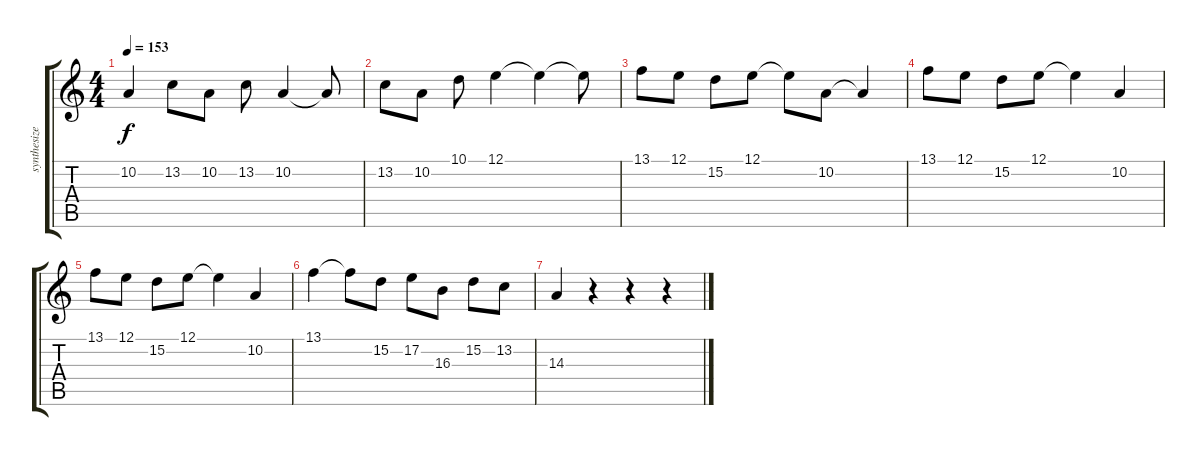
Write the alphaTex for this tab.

\track ("synthesizer" "synthesize") {instrument lead5charang}
\staff {score tabs}
\tuning (E4 B3 G3 D3 A2 E2) {hide}
\ts (4 4)
\tempo 153
\clef g2
\ks c
10.2.4{dy f} 13.2.8 10.2.8 13.2.8 10.2.4 10.2{t}.8 |
13.2.8 10.2.8 10.1.8 12.1.4 12.1{t}.4 12.1{t}.8 |
13.1.8 12.1.8 15.2.8 12.1.8 12.1{t}.8 10.2.8 10.2{t}.4 |
13.1.8 12.1.8 15.2.8 12.1.8 12.1{t}.4 10.2.4 |
13.1.8 12.1.8 15.2.8 12.1.8 12.1{t}.4 10.2.4 |
\ks aminor
13.1.4 13.1{t}.8 15.2.8 17.2.8 16.3.8 15.2.8 13.2.8 |
14.3.4 r.4 r.4 r.4
